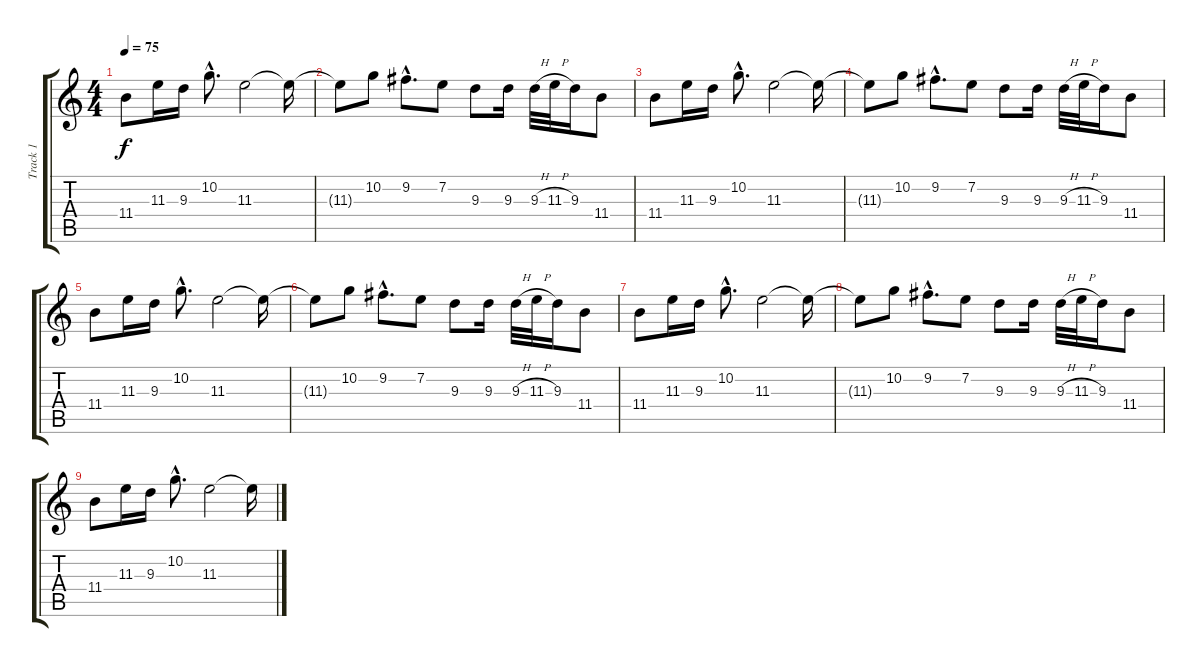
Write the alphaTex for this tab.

\track ("Track 1" "Track 1") {instrument electricguitarjazz}
\staff {score tabs}
\tuning (D4 A3 F3 C3 G2 C2) {hide}
\ts (4 4)
\tempo 75
\clef g2
\ks c
11.4.8{dy f} 11.3.16 9.3.16 10.2{hac}.8{d} 11.3.2 11.3{t}.16 |
11.3{t}.8 10.2.8 9.2{hac}.8{d} 7.2.8 9.3.8 9.3.16 9.3{h}.32 11.3{h}.32 9.3.16 11.4.8 |
11.4.8 11.3.16 9.3.16 10.2{hac}.8{d} 11.3.2 11.3{t}.16 |
11.3{t}.8 10.2.8 9.2{hac}.8{d} 7.2.8 9.3.8 9.3.16 9.3{h}.32 11.3{h}.32 9.3.16 11.4.8 |
11.4.8 11.3.16 9.3.16 10.2{hac}.8{d} 11.3.2 11.3{t}.16 |
11.3{t}.8 10.2.8 9.2{hac}.8{d} 7.2.8 9.3.8 9.3.16 9.3{h}.32 11.3{h}.32 9.3.16 11.4.8 |
11.4.8 11.3.16 9.3.16 10.2{hac}.8{d} 11.3.2 11.3{t}.16 |
11.3{t}.8 10.2.8 9.2{hac}.8{d} 7.2.8 9.3.8 9.3.16 9.3{h}.32 11.3{h}.32 9.3.16 11.4.8 |
11.4.8 11.3.16 9.3.16 10.2{hac}.8{d} 11.3.2 11.3{t}.16
